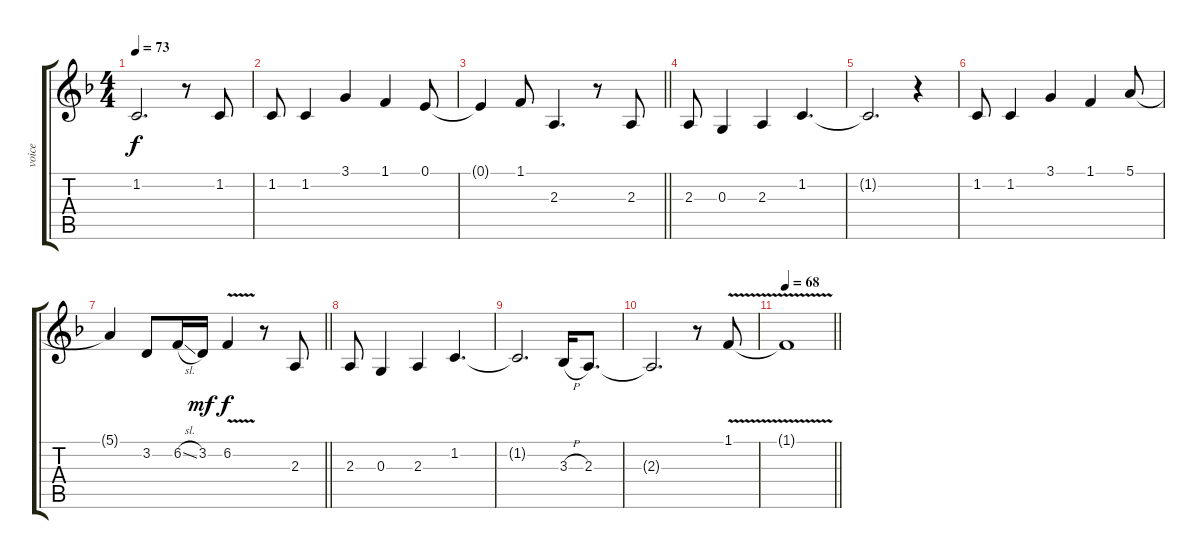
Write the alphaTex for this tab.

\track ("voice" "voice") {instrument tenorsax}
\staff {score tabs}
\tuning (E4 B3 G3 D3 A2 E2) {hide}
\ts (4 4)
\tempo 73
\clef g2
\ks f
1.2{t}.2{d dy f} r.8 1.2.8 |
1.2.8 1.2.4 3.1.4 1.1.4 0.1.8 |
\barLineRight lightlight
0.1{t}.4 1.1.8 2.3.4{d} r.8 2.3.8 |
2.3.8 0.3.4 2.3.4 1.2.4{d} |
1.2{t}.2{d} r.4 |
1.2.8 1.2.4 3.1.4 1.1.4 5.1.8 |
\barLineRight lightlight
5.1{t}.4 3.2.8 6.2{sl}.16 3.2.16{dy mf} 6.2{v}.4{dy f} r.8 2.3.8 |
2.3.8 0.3.4 2.3.4 1.2.4{d} |
1.2{t}.2{d} 3.3{h}.16 2.3.8{d} |
2.3{t}.2{d} r.8 1.1{v}.8 |
\tempo 68
\barLineRight lightlight
1.1{t}.1
